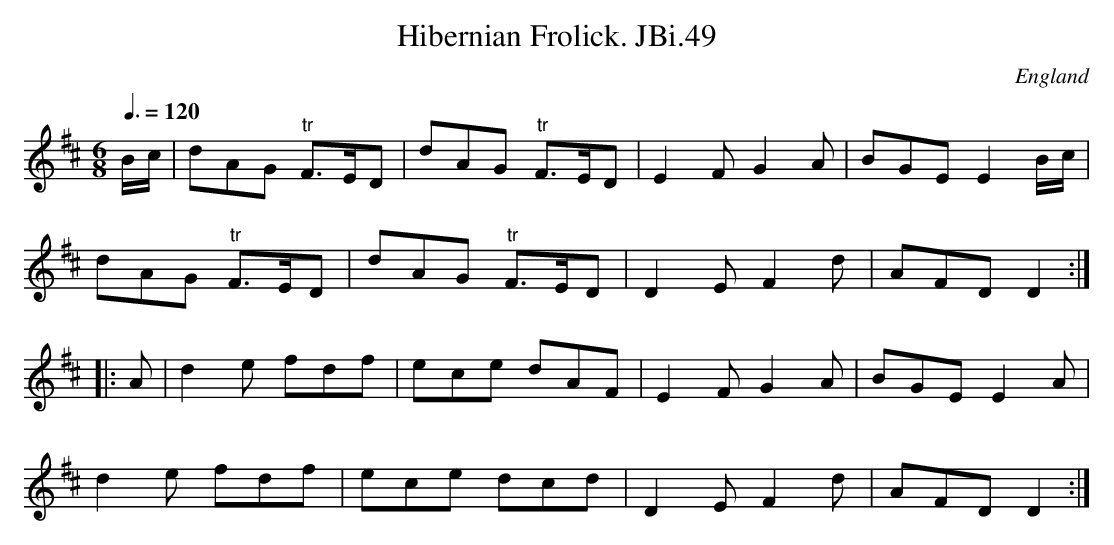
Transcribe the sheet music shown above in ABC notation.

X:1
T:Hibernian Frolick. JBi.49
L:1/8
M:6/8
O:England
Q:3/8=120
K:D
B/c/|dAG "^tr"F>ED|dAG "^tr"F>ED|E2FG2A|BGEE2B/c/|!
dAG "^tr"F>ED|dAG "^tr"F>ED|D2EF2d|AFDD2:|!
|:A|d2e fdf|ece dAF|E2FG2A|BGEE2A|!
d2e fdf|ece dcd|D2EF2d|AFDD2:|
